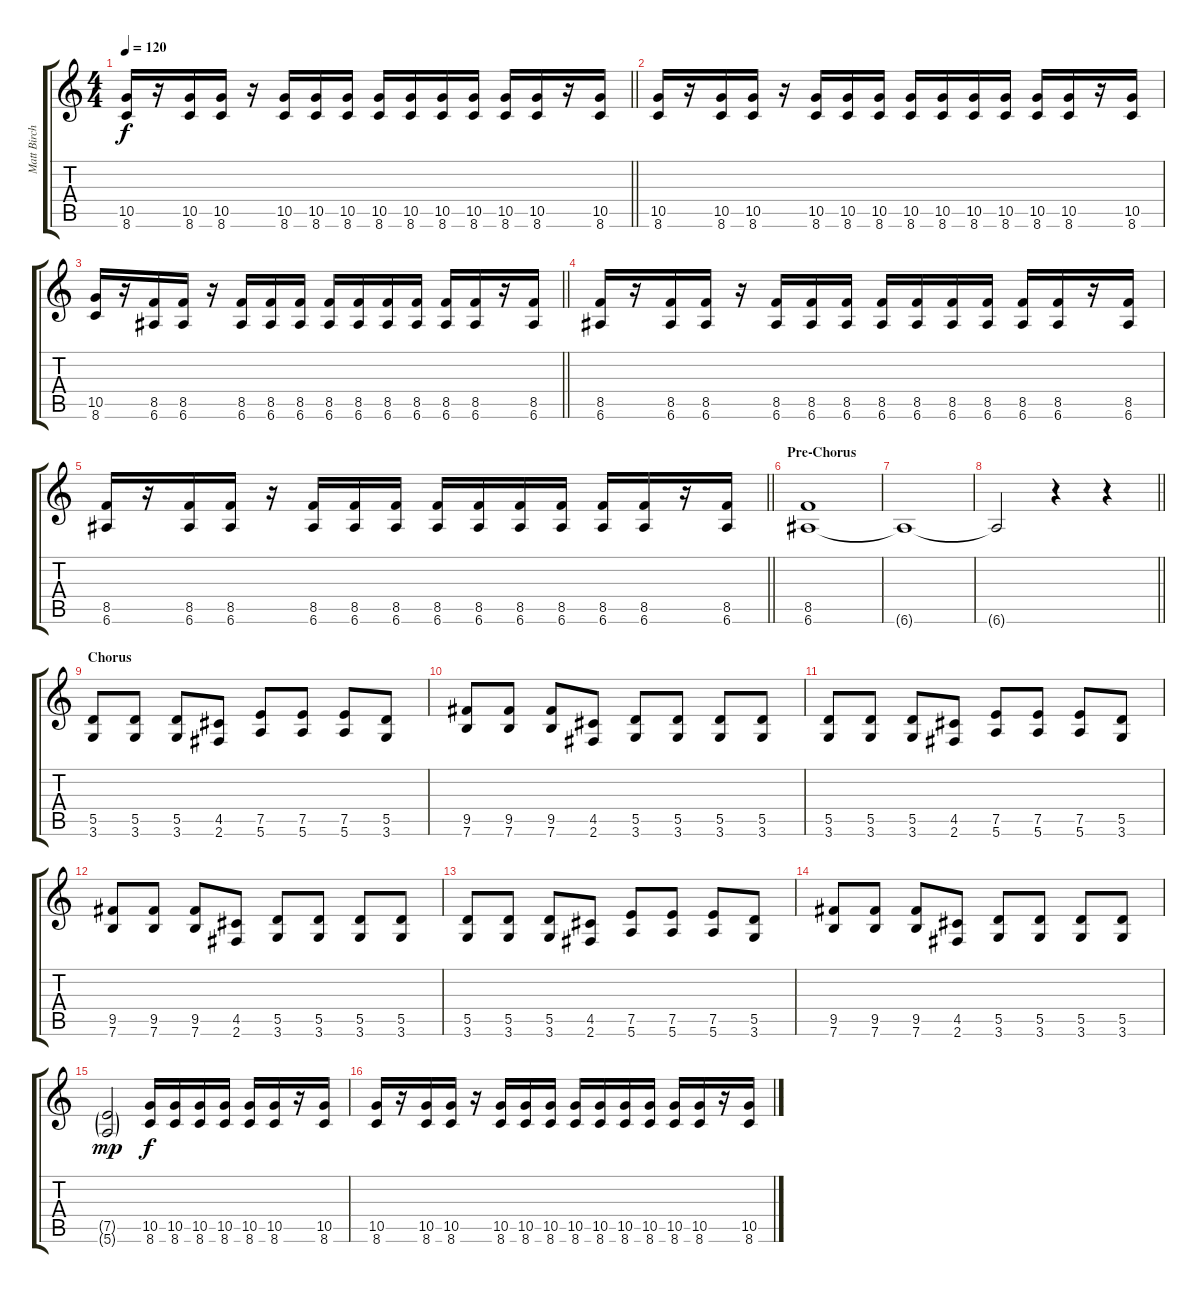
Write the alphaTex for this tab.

\track ("Matt Birch" "Matt Birch") {instrument distortionguitar}
\staff {score tabs}
\tuning (E4 B3 G3 D3 A2 E2) {hide}
\ts (4 4)
\tempo 120
\clef g2
\barLineRight lightlight
\ks c
(10.5 8.6).16{dy f} r.16 (10.5 8.6).16 (10.5 8.6).16 r.16 (10.5 8.6).16 (10.5 8.6).16 (10.5 8.6).16 (10.5 8.6).16 (10.5 8.6).16 (10.5 8.6).16 (10.5 8.6).16 (10.5 8.6).16 (10.5 8.6).16 r.16 (10.5 8.6).16 |
(10.5 8.6).16 r.16 (10.5 8.6).16 (10.5 8.6).16 r.16 (10.5 8.6).16 (10.5 8.6).16 (10.5 8.6).16 (10.5 8.6).16 (10.5 8.6).16 (10.5 8.6).16 (10.5 8.6).16 (10.5 8.6).16 (10.5 8.6).16 r.16 (10.5 8.6).16 |
\barLineRight lightlight
(10.5 8.6).16 r.16 (8.5 6.6).16 (8.5 6.6).16 r.16 (8.5 6.6).16 (8.5 6.6).16 (8.5 6.6).16 (8.5 6.6).16 (8.5 6.6).16 (8.5 6.6).16 (8.5 6.6).16 (8.5 6.6).16 (8.5 6.6).16 r.16 (8.5 6.6).16 |
(8.5 6.6).16 r.16 (8.5 6.6).16 (8.5 6.6).16 r.16 (8.5 6.6).16 (8.5 6.6).16 (8.5 6.6).16 (8.5 6.6).16 (8.5 6.6).16 (8.5 6.6).16 (8.5 6.6).16 (8.5 6.6).16 (8.5 6.6).16 r.16 (8.5 6.6).16 |
\barLineRight lightlight
(8.5 6.6).16 r.16 (8.5 6.6).16 (8.5 6.6).16 r.16 (8.5 6.6).16 (8.5 6.6).16 (8.5 6.6).16 (8.5 6.6).16 (8.5 6.6).16 (8.5 6.6).16 (8.5 6.6).16 (8.5 6.6).16 (8.5 6.6).16 r.16 (8.5 6.6).16 |
\section ("" "Pre-Chorus")
(8.5 6.6).1 |
6.6{t}.1 |
\barLineRight lightlight
6.6{t}.2 r.4 r.4 |
\section ("" "Chorus")
(5.5 3.6).8 (5.5 3.6).8 (5.5 3.6).8 (4.5 2.6).8 (7.5 5.6).8 (7.5 5.6).8 (7.5 5.6).8 (5.5 3.6).8 |
(9.5 7.6).8 (9.5 7.6).8 (9.5 7.6).8 (4.5 2.6).8 (5.5 3.6).8 (5.5 3.6).8 (5.5 3.6).8 (5.5 3.6).8 |
(5.5 3.6).8 (5.5 3.6).8 (5.5 3.6).8 (4.5 2.6).8 (7.5 5.6).8 (7.5 5.6).8 (7.5 5.6).8 (5.5 3.6).8 |
(9.5 7.6).8 (9.5 7.6).8 (9.5 7.6).8 (4.5 2.6).8 (5.5 3.6).8 (5.5 3.6).8 (5.5 3.6).8 (5.5 3.6).8 |
(5.5 3.6).8 (5.5 3.6).8 (5.5 3.6).8 (4.5 2.6).8 (7.5 5.6).8 (7.5 5.6).8 (7.5 5.6).8 (5.5 3.6).8 |
(9.5 7.6).8 (9.5 7.6).8 (9.5 7.6).8 (4.5 2.6).8 (5.5 3.6).8 (5.5 3.6).8 (5.5 3.6).8 (5.5 3.6).8 |
(7.5{g} 5.6{g}).2{dy mp} (10.5 8.6).16{dy f} (10.5 8.6).16 (10.5 8.6).16 (10.5 8.6).16 (10.5 8.6).16 (10.5 8.6).16 r.16 (10.5 8.6).16 |
(10.5 8.6).16 r.16 (10.5 8.6).16 (10.5 8.6).16 r.16 (10.5 8.6).16 (10.5 8.6).16 (10.5 8.6).16 (10.5 8.6).16 (10.5 8.6).16 (10.5 8.6).16 (10.5 8.6).16 (10.5 8.6).16 (10.5 8.6).16 r.16 (10.5 8.6).16
